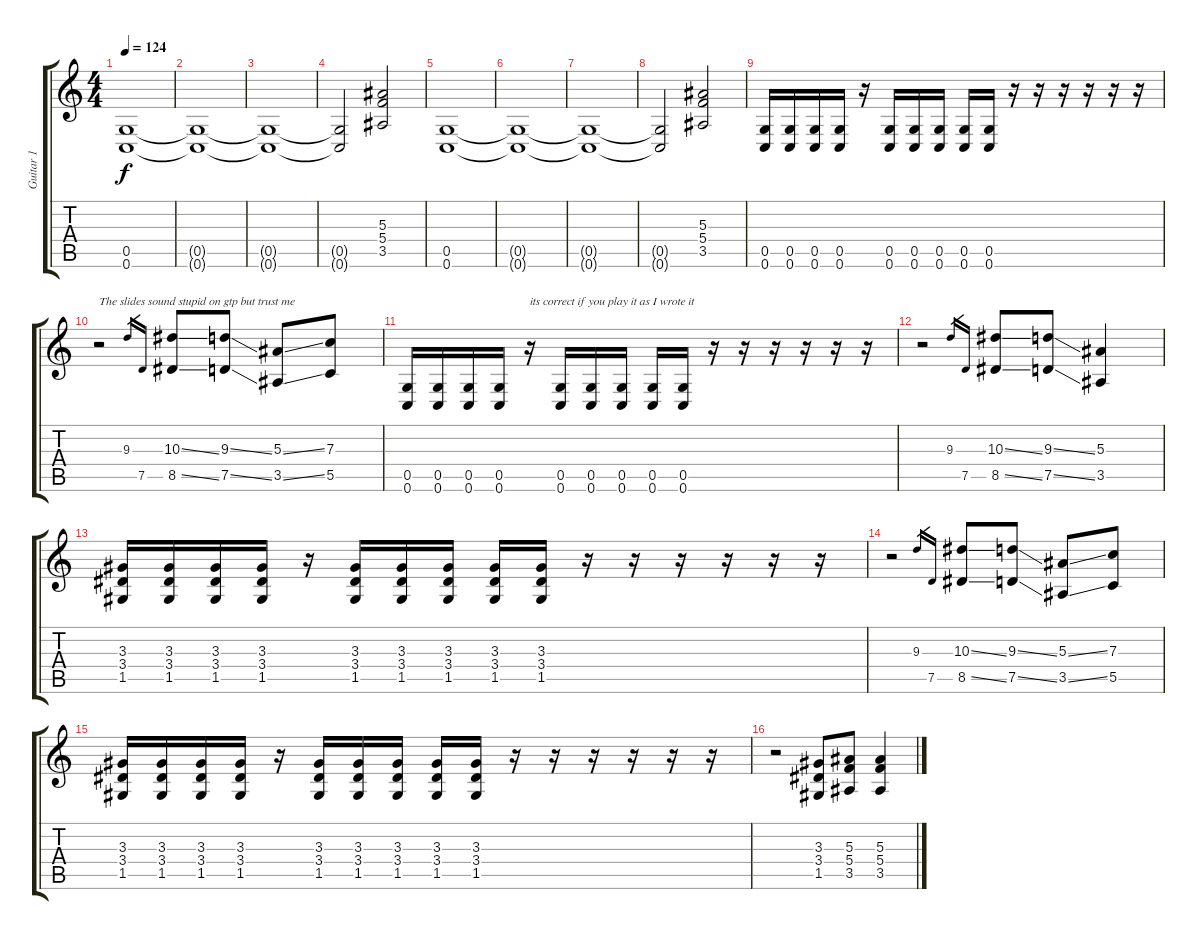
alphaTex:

\track ("Guitar 1" "Guitar 1") {instrument distortionguitar}
\staff {score tabs}
\tuning (D4 A3 F3 C3 G2 C2) {hide}
\ts (4 4)
\tempo 124
\clef g2
\ks c
(0.5 0.6).1{dy f instrument distortionguitar} |
(0.5{t} 0.6{t}).1 |
(0.5{t} 0.6{t}).1 |
(0.5{t} 0.6{t}).2 (5.3 5.4 3.5).2 |
(0.5 0.6).1 |
(0.5{t} 0.6{t}).1 |
(0.5{t} 0.6{t}).1 |
(0.5{t} 0.6{t}).2 (5.3 5.4 3.5).2 |
(0.5 0.6).16 (0.5 0.6).16 (0.5 0.6).16 (0.5 0.6).16 r.16 (0.5 0.6).16 (0.5 0.6).16 (0.5 0.6).16 (0.5 0.6).16 (0.5 0.6).16 r.16 r.16 r.16 r.16 r.16 r.16 |
r.2{txt "The slides sound stupid on gtp but trust me "} 9.3.16{gr} 7.5.16{gr} (10.3{ss} 8.5{ss}).8 (9.3{ss} 7.5{ss}).8 (5.3{ss} 3.5{ss}).8 (7.3 5.5).8 |
(0.5 0.6).16 (0.5 0.6).16 (0.5 0.6).16 (0.5 0.6).16 r.16{txt "its correct if you play it as I wrote it"} (0.5 0.6).16 (0.5 0.6).16 (0.5 0.6).16 (0.5 0.6).16 (0.5 0.6).16 r.16 r.16 r.16 r.16 r.16 r.16 |
r.2 9.3.16{gr} 7.5.16{gr} (10.3{ss} 8.5{ss}).8 (9.3{ss} 7.5{ss}).8 (5.3 3.5).4 |
(3.3 3.4 1.5).16 (3.3 3.4 1.5).16 (3.3 3.4 1.5).16 (3.3 3.4 1.5).16 r.16 (3.3 3.4 1.5).16 (3.3 3.4 1.5).16 (3.3 3.4 1.5).16 (3.3 3.4 1.5).16 (3.3 3.4 1.5).16 r.16 r.16 r.16 r.16 r.16 r.16 |
r.2 9.3.16{gr} 7.5.16{gr} (10.3{ss} 8.5{ss}).8 (9.3{ss} 7.5{ss}).8 (5.3{ss} 3.5{ss}).8 (7.3 5.5).8 |
(3.3 3.4 1.5).16 (3.3 3.4 1.5).16 (3.3 3.4 1.5).16 (3.3 3.4 1.5).16 r.16 (3.3 3.4 1.5).16 (3.3 3.4 1.5).16 (3.3 3.4 1.5).16 (3.3 3.4 1.5).16 (3.3 3.4 1.5).16 r.16 r.16 r.16 r.16 r.16 r.16 |
r.2 (3.3 3.4 1.5).8 (5.3 5.4 3.5).8 (5.3 5.4 3.5{ss}).4
